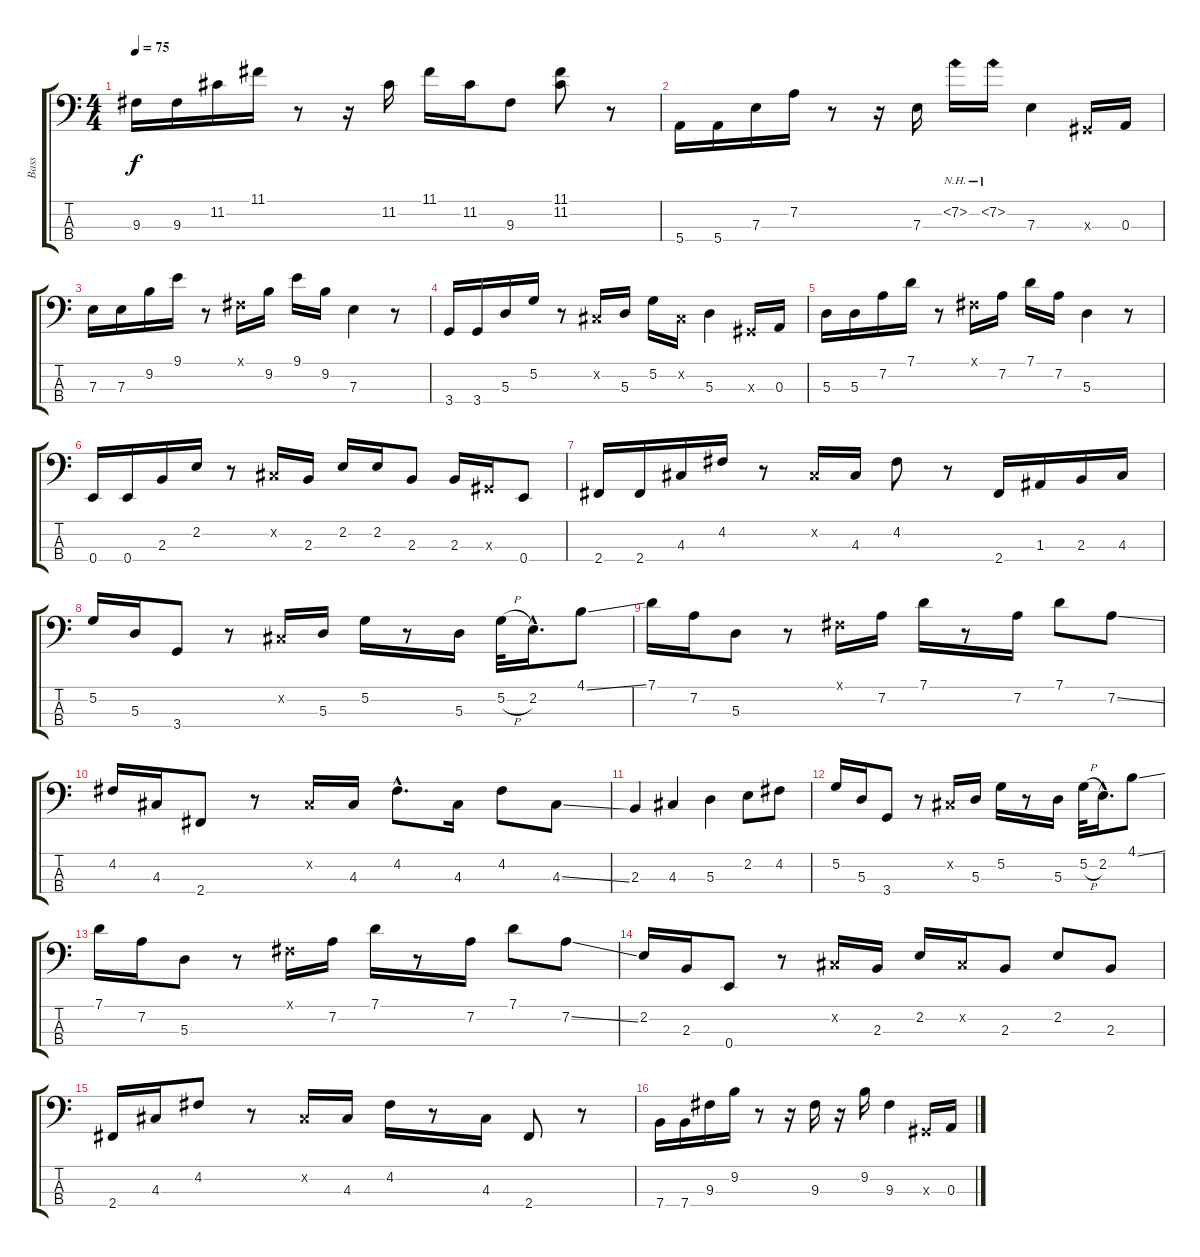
\track ("Bass" "Bass") {instrument acousticbass}
\staff {score tabs}
\tuning (G2 D2 A1 E1) {hide}
\ts (4 4)
\tempo 75
\clef f4
\ks c
9.3.16{dy f} 9.3.16 11.2.16 11.1.16 r.8 r.16 11.2.16 11.1.16 11.2.16 9.3.8 (11.1 11.2).8 r.8 |
5.4.16 5.4.16 7.3.16 7.2.16 r.8 r.16 7.3.16 7.2{nh}.16 7.2{nh}.16 7.3.4 -1.3{x}.16 0.3.16 |
7.3.16 7.3.16 9.2.16 9.1.16 r.8 -1.1{x}.16 9.2.16 9.1.16 9.2.16 7.3.4 r.8 |
3.4.16 3.4.16 5.3.16 5.2.16 r.8 -1.2{x}.16 5.3.16 5.2.16 -1.2{x}.16 5.3.4 -1.3{x}.16 0.3.16 |
5.3.16 5.3.16 7.2.16 7.1.16 r.8 -1.1{x}.16 7.2.16 7.1.16 7.2.16 5.3.4 r.8 |
0.4.16 0.4.16 2.3.16 2.2.16 r.8 -1.2{x}.16 2.3.16 2.2.16 2.2.16 2.3.8 2.3.16 -1.3{x}.16 0.4.8 |
2.4.16 2.4.16 4.3.16 4.2.16 r.8 -1.2{x}.16 4.3.16 4.2.8 r.8 2.4.16 1.3.16 2.3.16 4.3.16 |
5.2.16 5.3.16 3.4.8 r.8 -1.2{x}.16 5.3.16 5.2.16 r.8 5.3.16 5.2{h}.32 2.2{hac}.16{d} 4.1{ss}.8 |
7.1.16 7.2.16 5.3.8 r.8 -1.1{x}.16 7.2.16 7.1.16 r.8 7.2.16 7.1.8 7.2{ss}.8 |
4.2.16 4.3.16 2.4.8 r.8 -1.2{x}.16 4.3.16 4.2{hac}.8{d} 4.3.16 4.2.8 4.3{ss}.8 |
2.3.4 4.3.4 5.3.4 2.2.8 4.2.8 |
5.2.16 5.3.16 3.4.8 r.8 -1.2{x}.16 5.3.16 5.2.16 r.8 5.3.16 5.2{h}.32 2.2{hac}.16{d} 4.1{ss}.8 |
7.1.16 7.2.16 5.3.8 r.8 -1.1{x}.16 7.2.16 7.1.16 r.8 7.2.16 7.1.8 7.2{ss}.8 |
2.2.16 2.3.16 0.4.8 r.8 -1.2{x}.16 2.3.16 2.2.16 -1.2{x}.16 2.3.8 2.2.8 2.3.8 |
2.4.16 4.3.16 4.2.8 r.8 -1.2{x}.16 4.3.16 4.2.16 r.8 4.3.16 2.4.8 r.8 |
7.4.16 7.4.16 9.3.16 9.2.16 r.8 r.16 9.3.16 r.16 9.2.16 9.3.4 -1.3{x}.16 0.3.16
